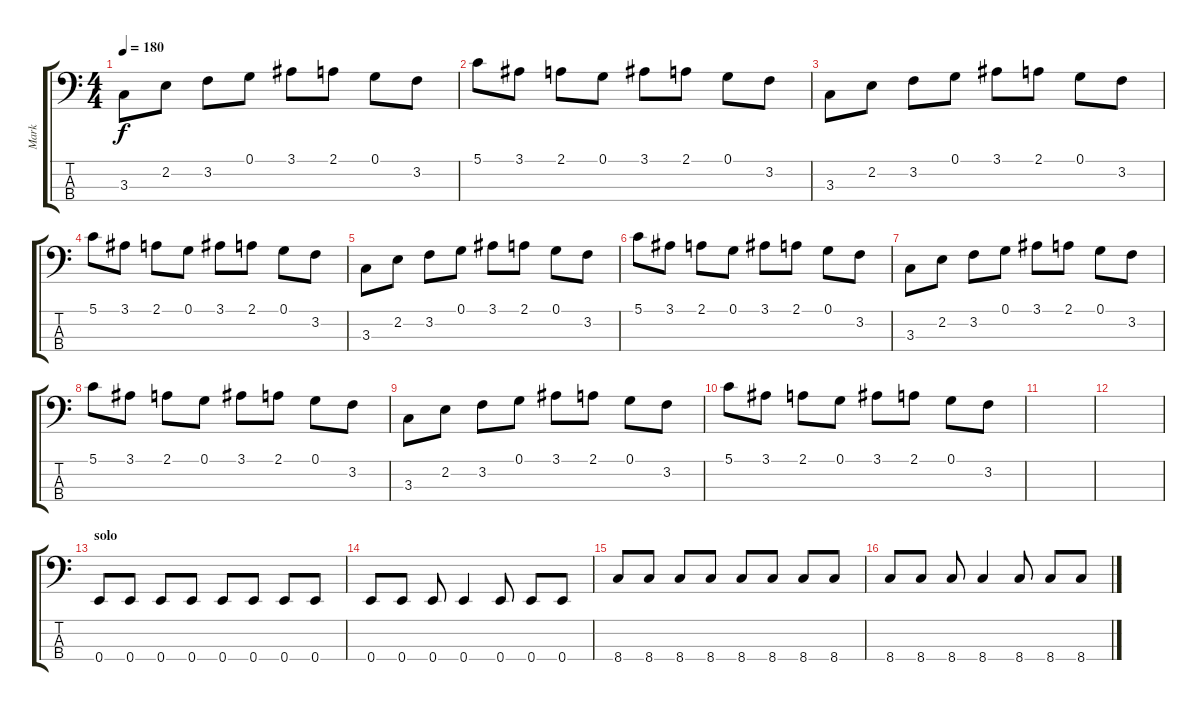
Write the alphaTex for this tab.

\track ("Mark" "Mark") {instrument electricbassfinger}
\staff {score tabs}
\tuning (G2 D2 A1 E1) {hide}
\ts (4 4)
\tempo 180
\clef f4
\ks c
3.3.8{dy f} 2.2.8 3.2.8 0.1.8 3.1.8 2.1.8 0.1.8 3.2.8 |
5.1.8 3.1.8 2.1.8 0.1.8 3.1.8 2.1.8 0.1.8 3.2.8 |
3.3.8 2.2.8 3.2.8 0.1.8 3.1.8 2.1.8 0.1.8 3.2.8 |
5.1.8 3.1.8 2.1.8 0.1.8 3.1.8 2.1.8 0.1.8 3.2.8 |
3.3.8 2.2.8 3.2.8 0.1.8 3.1.8 2.1.8 0.1.8 3.2.8 |
5.1.8 3.1.8 2.1.8 0.1.8 3.1.8 2.1.8 0.1.8 3.2.8 |
3.3.8 2.2.8 3.2.8 0.1.8 3.1.8 2.1.8 0.1.8 3.2.8 |
5.1.8 3.1.8 2.1.8 0.1.8 3.1.8 2.1.8 0.1.8 3.2.8 |
3.3.8 2.2.8 3.2.8 0.1.8 3.1.8 2.1.8 0.1.8 3.2.8 |
5.1.8 3.1.8 2.1.8 0.1.8 3.1.8 2.1.8 0.1.8 3.2.8 |
|
|
\section ("" "solo")
0.4.8 0.4.8 0.4.8 0.4.8 0.4.8 0.4.8 0.4.8 0.4.8 |
0.4.8 0.4.8 0.4.8 0.4.4 0.4.8 0.4.8 0.4.8 |
8.4.8 8.4.8 8.4.8 8.4.8 8.4.8 8.4.8 8.4.8 8.4.8 |
8.4.8 8.4.8 8.4.8 8.4.4 8.4.8 8.4.8 8.4.8
